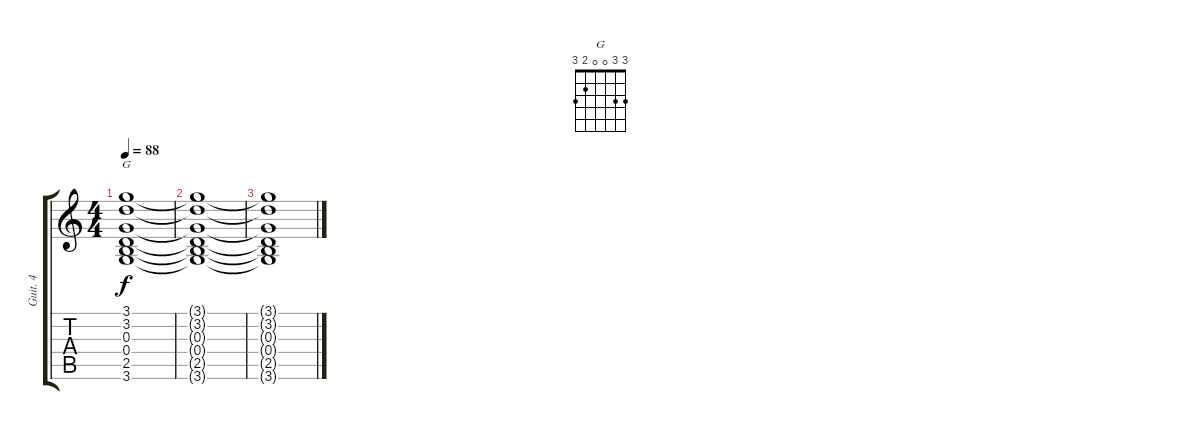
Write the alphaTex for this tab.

\track ("Guit. 4" "Guit. 4") {instrument acousticguitarsteel}
\staff {score tabs}
\tuning (E4 B3 G3 D3 A2 E2) {hide}
\chord ("G" 3 3 0 0 2 3)
\ts (4 4)
\tempo 88
\clef g2
\ks c
(3.1 3.2 0.3 0.4 2.5 3.6).1{ch "G" dy f} |
(3.1{t} 3.2{t} 0.3{t} 0.4{t} 2.5{t} 3.6{t}).1 |
(3.1{t} 3.2{t} 0.3{t} 0.4{t} 2.5{t} 3.6{t}).1
